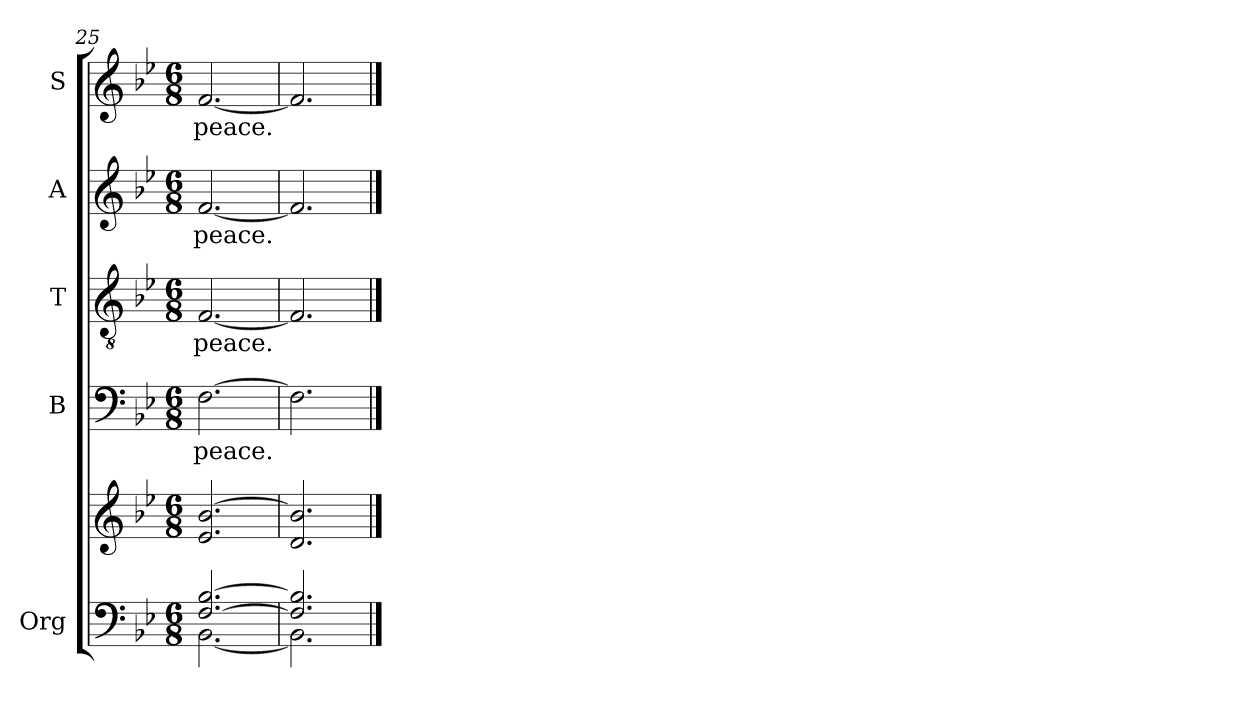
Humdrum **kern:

**kern	**kern	**kern	**text	**kern	**text	**kern	**text	**kern	**text
*part5	*part5	*part4	*part4	*part3	*part3	*part2	*part2	*part1	*part1
*staff6	*staff5	*staff4	*staff4	*staff3	*staff3	*staff2	*staff2	*staff1	*staff1
*I"Org	*	*I"B	*	*I"T	*	*I"A	*	*I"S	*
*I'Org.	*	*I'B.	*	*I'T.	*	*I'A.	*	*I'S.	*
*clefF4	*clefG2	*clefF4	*	*clefGv2	*	*clefG2	*	*clefG2	*
*	*	*	*	*ITrd7c12	*	*	*	*	*
*k[b-e-]	*k[b-e-]	*k[b-e-]	*	*k[b-e-]	*	*k[b-e-]	*	*k[b-e-]	*
*B-:	*B-:	*B-:	*	*B-:	*	*B-:	*	*B-:	*
*M6/8	*M6/8	*M6/8	*	*M6/8	*	*M6/8	*	*M6/8	*
=25	=25	=25	=25	=25	=25	=25	=25	=25	=25
*^	*	*	*	*	*	*	*	*	*
!	!	!	!	!LO:LY:b:color=#000000	!	!	!	!	!	!
!	!	!	!	!	!	!LO:LY:b:color=#000000	!	!	!	!
!	!	!	!	!	!	!	!	!LO:LY:b:color=#000000	!	!
!	!	!	!	!	!	!	!	!	!	!LO:LY:b:color=#000000
[2.Fi/ [2.B-i	[2.BB-i\	2.e-i/ [2.b-i	[2.Fi\	peace.	[2.FFi/	peace.	[2.fi/	peace.	[2.fi/	peace.
=26	=26	=26	=26	=26	=26	=26	=26	=26	=26	=26
2.Fi/] 2.B-i]	2.BB-i\]	2.di/ 2.b-i]	2.Fi\]	.	2.FFi/]	.	2.fi/]	.	2.fi/]	.
*v	*v	*	*	*	*	*	*	*	*	*
==	==	==	==	==	==	==	==	==	==
*-	*-	*-	*-	*-	*-	*-	*-	*-	*-
